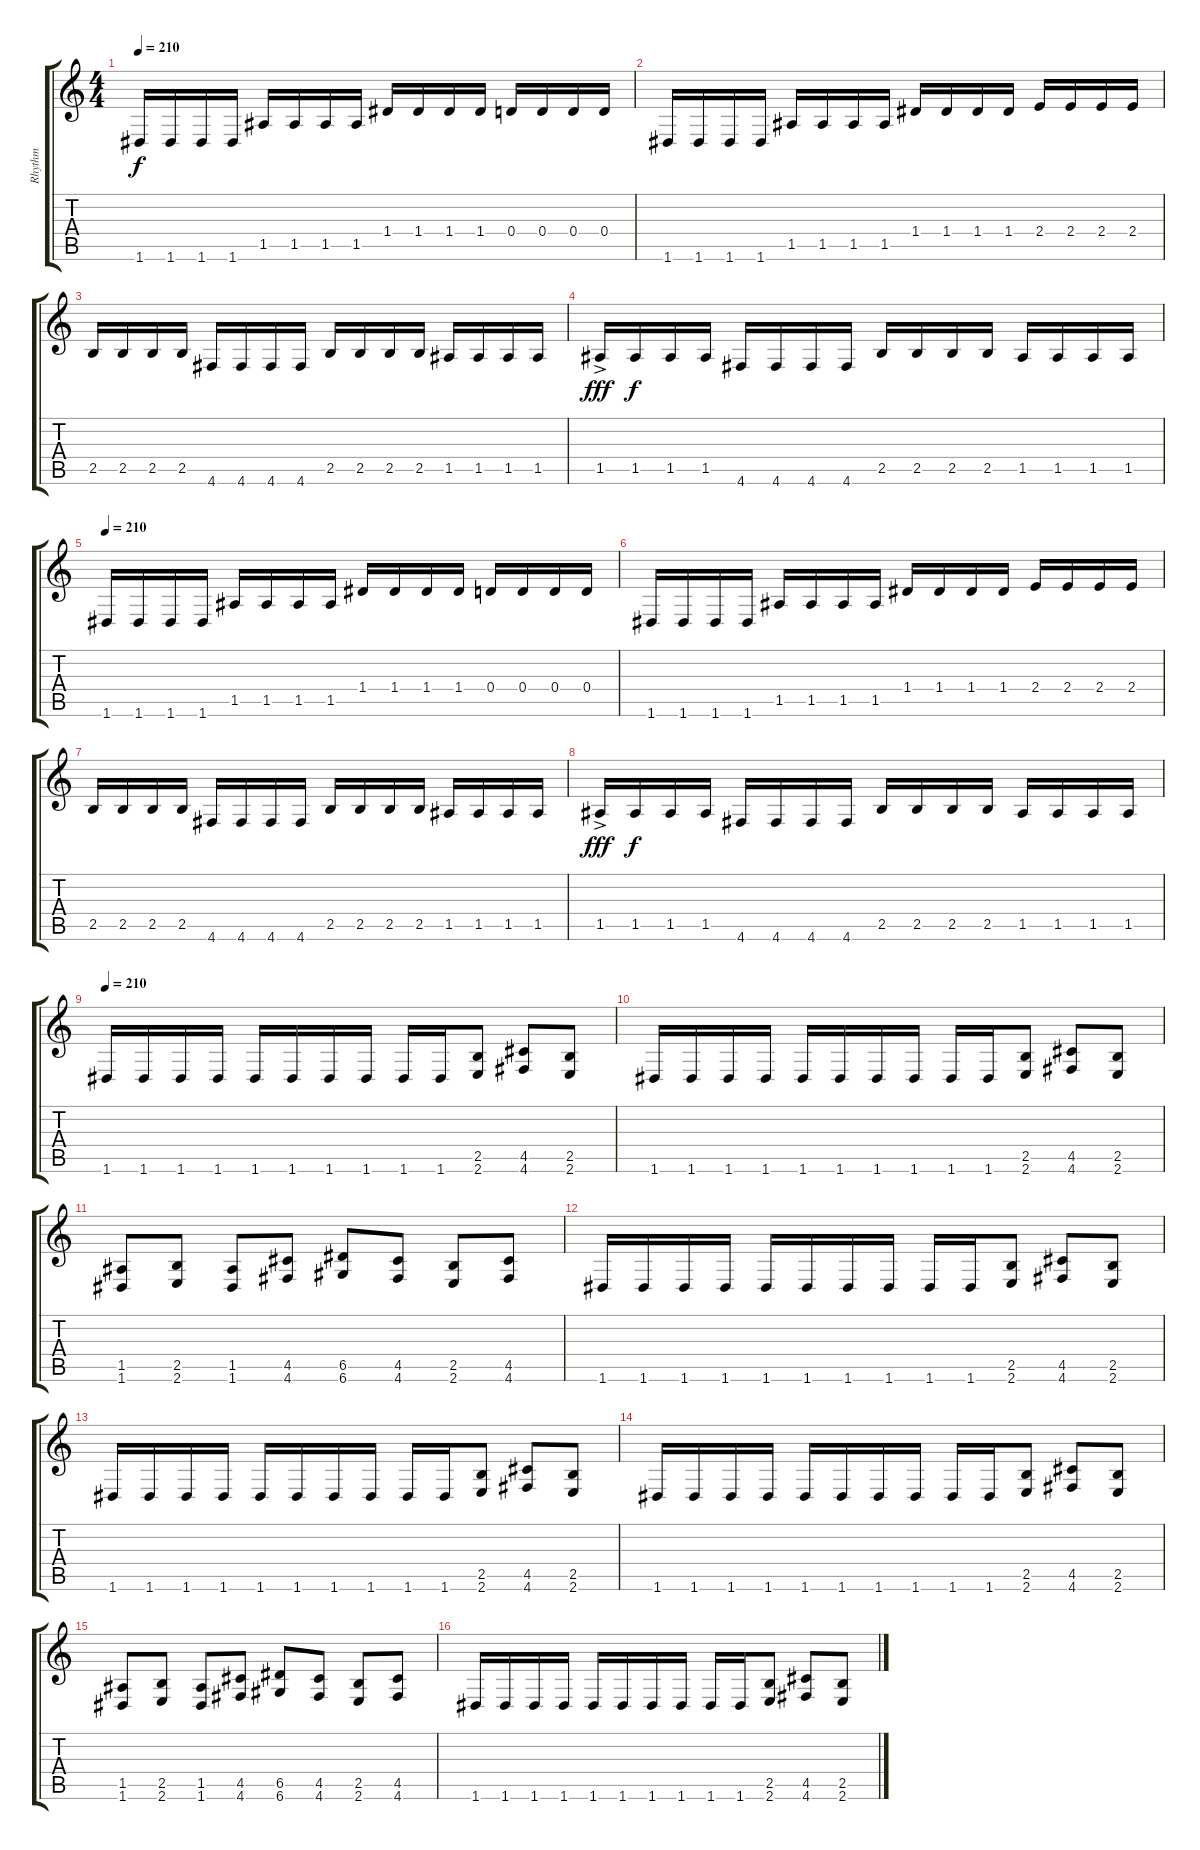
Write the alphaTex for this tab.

\track ("Rhythm" "Rhythm") {instrument overdrivenguitar}
\staff {score tabs}
\tuning (E4 B3 G3 D3 A2 D2) {hide}
\ts (4 4)
\tempo 210
\clef g2
\ks c
1.6.16{dy f} 1.6.16 1.6.16 1.6.16 1.5.16 1.5.16 1.5.16 1.5.16 1.4.16 1.4.16 1.4.16 1.4.16 0.4.16 0.4.16 0.4.16 0.4.16 |
1.6.16 1.6.16 1.6.16 1.6.16 1.5.16 1.5.16 1.5.16 1.5.16 1.4.16 1.4.16 1.4.16 1.4.16 2.4.16 2.4.16 2.4.16 2.4.16 |
2.5.16 2.5.16 2.5.16 2.5.16 4.6.16 4.6.16 4.6.16 4.6.16 2.5.16 2.5.16 2.5.16 2.5.16 1.5.16 1.5.16 1.5.16 1.5.16 |
1.5{ac}.16{dy fff} 1.5.16{dy f} 1.5.16 1.5.16 4.6.16 4.6.16 4.6.16 4.6.16 2.5.16 2.5.16 2.5.16 2.5.16 1.5.16 1.5.16 1.5.16 1.5.16 |
\tempo 210
1.6.16 1.6.16 1.6.16 1.6.16 1.5.16 1.5.16 1.5.16 1.5.16 1.4.16 1.4.16 1.4.16 1.4.16 0.4.16 0.4.16 0.4.16 0.4.16 |
1.6.16 1.6.16 1.6.16 1.6.16 1.5.16 1.5.16 1.5.16 1.5.16 1.4.16 1.4.16 1.4.16 1.4.16 2.4.16 2.4.16 2.4.16 2.4.16 |
2.5.16 2.5.16 2.5.16 2.5.16 4.6.16 4.6.16 4.6.16 4.6.16 2.5.16 2.5.16 2.5.16 2.5.16 1.5.16 1.5.16 1.5.16 1.5.16 |
1.5{ac}.16{dy fff} 1.5.16{dy f} 1.5.16 1.5.16 4.6.16 4.6.16 4.6.16 4.6.16 2.5.16 2.5.16 2.5.16 2.5.16 1.5.16 1.5.16 1.5.16 1.5.16 |
\tempo 210
1.6.16 1.6.16 1.6.16 1.6.16 1.6.16 1.6.16 1.6.16 1.6.16 1.6.16 1.6.16 (2.5 2.6).8 (4.5 4.6).8 (2.5 2.6).8 |
1.6.16 1.6.16 1.6.16 1.6.16 1.6.16 1.6.16 1.6.16 1.6.16 1.6.16 1.6.16 (2.5 2.6).8 (4.5 4.6).8 (2.5 2.6).8 |
(1.5 1.6).8 (2.5 2.6).8 (1.5 1.6).8 (4.5 4.6).8 (6.5 6.6).8 (4.5 4.6).8 (2.5 2.6).8 (4.5 4.6).8 |
1.6.16 1.6.16 1.6.16 1.6.16 1.6.16 1.6.16 1.6.16 1.6.16 1.6.16 1.6.16 (2.5 2.6).8 (4.5 4.6).8 (2.5 2.6).8 |
1.6.16 1.6.16 1.6.16 1.6.16 1.6.16 1.6.16 1.6.16 1.6.16 1.6.16 1.6.16 (2.5 2.6).8 (4.5 4.6).8 (2.5 2.6).8 |
1.6.16 1.6.16 1.6.16 1.6.16 1.6.16 1.6.16 1.6.16 1.6.16 1.6.16 1.6.16 (2.5 2.6).8 (4.5 4.6).8 (2.5 2.6).8 |
(1.5 1.6).8 (2.5 2.6).8 (1.5 1.6).8 (4.5 4.6).8 (6.5 6.6).8 (4.5 4.6).8 (2.5 2.6).8 (4.5 4.6).8 |
1.6.16 1.6.16 1.6.16 1.6.16 1.6.16 1.6.16 1.6.16 1.6.16 1.6.16 1.6.16 (2.5 2.6).8 (4.5 4.6).8 (2.5 2.6).8
